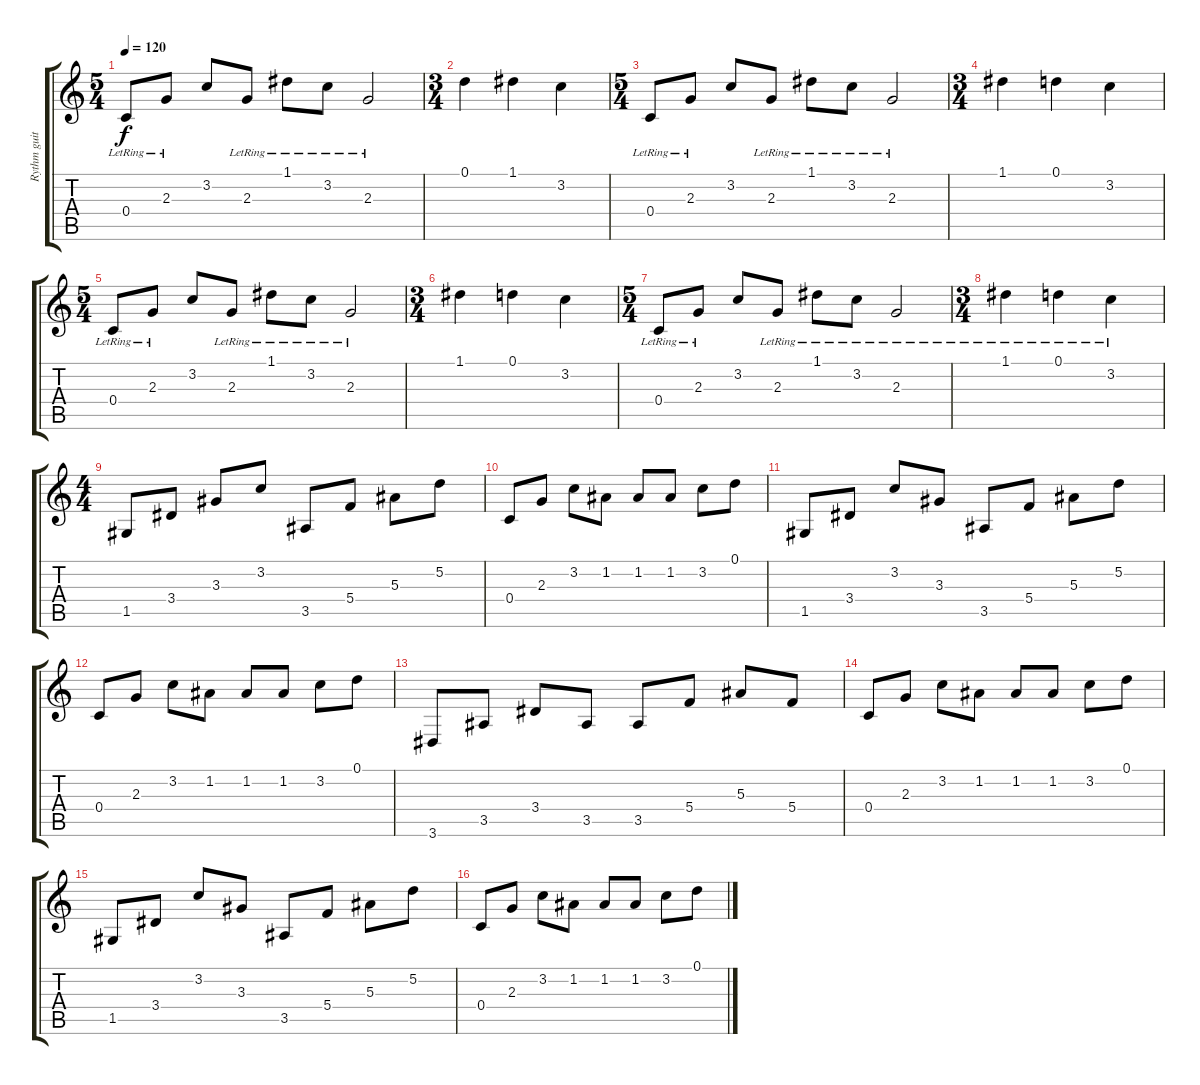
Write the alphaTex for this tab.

\track ("Rythm guitar" "Rythm guit") {instrument acousticguitarsteel}
\staff {score tabs}
\tuning (D4 A3 F3 C3 G2 C2) {hide}
\ts (5 4)
\tempo 120
\clef g2
\ks c
0.4{lr}.8{dy f instrument acousticguitarsteel} 2.3{lr}.8 3.2.8 2.3{lr}.8 1.1{lr}.8 3.2{lr}.8 2.3{lr}.2 |
\ts (3 4)
0.1.4 1.1.4 3.2.4 |
\ts (5 4)
0.4{lr}.8 2.3{lr}.8 3.2.8 2.3{lr}.8 1.1{lr}.8 3.2{lr}.8 2.3{lr}.2 |
\ts (3 4)
1.1.4 0.1.4 3.2.4 |
\ts (5 4)
0.4{lr}.8 2.3{lr}.8 3.2.8 2.3{lr}.8 1.1{lr}.8 3.2{lr}.8 2.3{lr}.2 |
\ts (3 4)
1.1.4 0.1.4 3.2.4 |
\ts (5 4)
0.4{lr}.8 2.3{lr}.8 3.2.8 2.3{lr}.8 1.1{lr}.8 3.2{lr}.8 2.3{lr}.2 |
\ts (3 4)
1.1{lr}.4 0.1{lr}.4 3.2{lr}.4 |
\ts (4 4)
1.5.8 3.4.8 3.3.8 3.2.8 3.5.8 5.4.8 5.3.8 5.2.8 |
0.4.8 2.3.8 3.2.8 1.2.8 1.2.8 1.2.8 3.2.8 0.1.8 |
1.5.8 3.4.8 3.2.8 3.3.8 3.5.8 5.4.8 5.3.8 5.2.8 |
0.4.8 2.3.8 3.2.8 1.2.8 1.2.8 1.2.8 3.2.8 0.1.8 |
3.6.8 3.5.8 3.4.8 3.5.8 3.5.8 5.4.8 5.3.8 5.4.8 |
0.4.8 2.3.8 3.2.8 1.2.8 1.2.8 1.2.8 3.2.8 0.1.8 |
1.5.8 3.4.8 3.2.8 3.3.8 3.5.8 5.4.8 5.3.8 5.2.8 |
0.4.8 2.3.8 3.2.8 1.2.8 1.2.8 1.2.8 3.2.8 0.1.8
